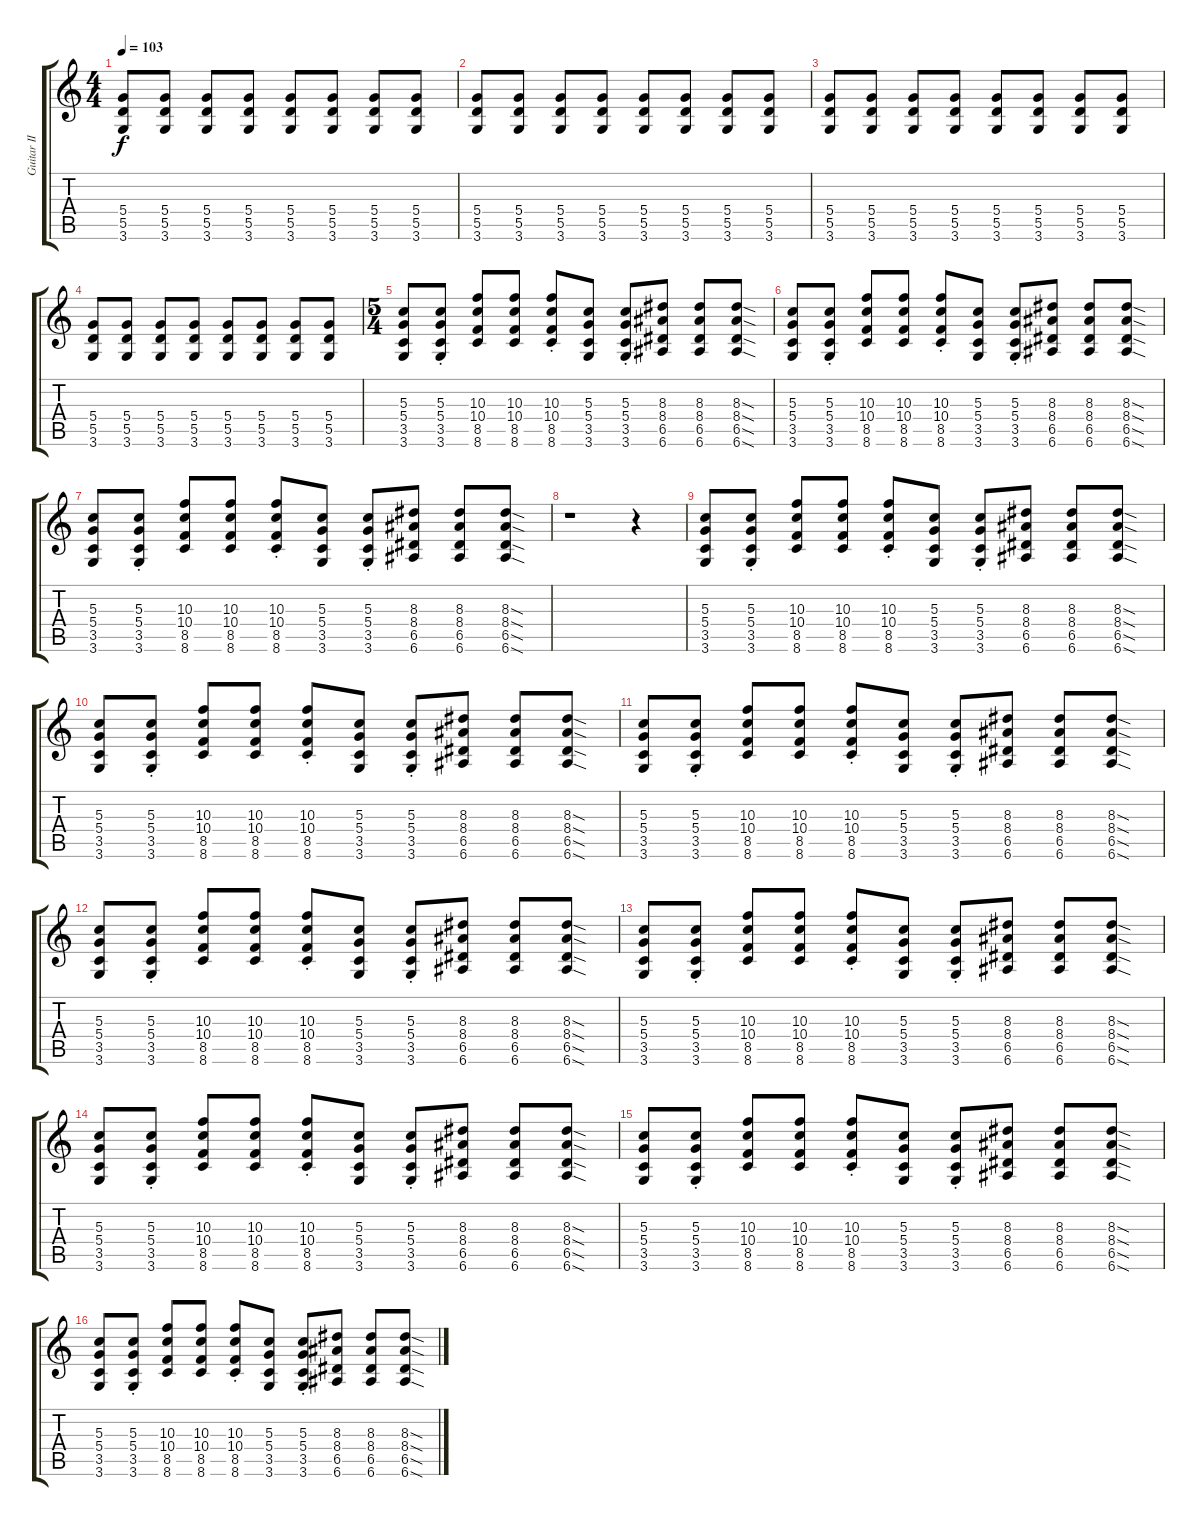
\track ("Guitar II" "Guitar II") {instrument electricguitarclean}
\staff {score tabs}
\tuning (E4 B3 G3 D3 A2 E2) {hide}
\ts (4 4)
\tempo 103
\clef g2
\ks c
(5.4 5.5 3.6).8{dy f} (5.4 5.5 3.6).8 (5.4 5.5 3.6).8 (5.4 5.5 3.6).8 (5.4 5.5 3.6).8 (5.4 5.5 3.6).8 (5.4 5.5 3.6).8 (5.4 5.5 3.6).8 |
(5.4 5.5 3.6).8 (5.4 5.5 3.6).8 (5.4 5.5 3.6).8 (5.4 5.5 3.6).8 (5.4 5.5 3.6).8 (5.4 5.5 3.6).8 (5.4 5.5 3.6).8 (5.4 5.5 3.6).8 |
(5.4 5.5 3.6).8 (5.4 5.5 3.6).8 (5.4 5.5 3.6).8 (5.4 5.5 3.6).8 (5.4 5.5 3.6).8 (5.4 5.5 3.6).8 (5.4 5.5 3.6).8 (5.4 5.5 3.6).8 |
(5.4 5.5 3.6).8 (5.4 5.5 3.6).8 (5.4 5.5 3.6).8 (5.4 5.5 3.6).8 (5.4 5.5 3.6).8 (5.4 5.5 3.6).8 (5.4 5.5 3.6).8 (5.4 5.5 3.6).8 |
\ts (5 4)
(5.3 5.4 3.5 3.6).8 (5.3{st} 5.4{st} 3.5{st} 3.6{st}).8 (10.3 10.4 8.5 8.6).8 (10.3 10.4 8.5 8.6).8 (10.3{st} 10.4{st} 8.5{st} 8.6{st}).8 (5.3 5.4 3.5 3.6).8 (5.3{st} 5.4{st} 3.5{st} 3.6{st}).8 (8.3 8.4 6.5 6.6).8 (8.3 8.4 6.5 6.6).8 (8.3{sod} 8.4{sod} 6.5{sod} 6.6{sod}).8 |
(5.3 5.4 3.5 3.6).8 (5.3{st} 5.4{st} 3.5{st} 3.6{st}).8 (10.3 10.4 8.5 8.6).8 (10.3 10.4 8.5 8.6).8 (10.3{st} 10.4{st} 8.5{st} 8.6{st}).8 (5.3 5.4 3.5 3.6).8 (5.3{st} 5.4{st} 3.5{st} 3.6{st}).8 (8.3 8.4 6.5 6.6).8 (8.3 8.4 6.5 6.6).8 (8.3{sod} 8.4{sod} 6.5{sod} 6.6{sod}).8 |
(5.3 5.4 3.5 3.6).8 (5.3{st} 5.4{st} 3.5{st} 3.6{st}).8 (10.3 10.4 8.5 8.6).8 (10.3 10.4 8.5 8.6).8 (10.3{st} 10.4{st} 8.5{st} 8.6{st}).8 (5.3 5.4 3.5 3.6).8 (5.3{st} 5.4{st} 3.5{st} 3.6{st}).8 (8.3 8.4 6.5 6.6).8 (8.3 8.4 6.5 6.6).8 (8.3{sod} 8.4{sod} 6.5{sod} 6.6{sod}).8 |
r.1 r.4 |
(5.3 5.4 3.5 3.6).8 (5.3{st} 5.4{st} 3.5{st} 3.6{st}).8 (10.3 10.4 8.5 8.6).8 (10.3 10.4 8.5 8.6).8 (10.3{st} 10.4{st} 8.5{st} 8.6{st}).8 (5.3 5.4 3.5 3.6).8 (5.3{st} 5.4{st} 3.5{st} 3.6{st}).8 (8.3 8.4 6.5 6.6).8 (8.3 8.4 6.5 6.6).8 (8.3{sod} 8.4{sod} 6.5{sod} 6.6{sod}).8 |
(5.3 5.4 3.5 3.6).8 (5.3{st} 5.4{st} 3.5{st} 3.6{st}).8 (10.3 10.4 8.5 8.6).8 (10.3 10.4 8.5 8.6).8 (10.3{st} 10.4{st} 8.5{st} 8.6{st}).8 (5.3 5.4 3.5 3.6).8 (5.3{st} 5.4{st} 3.5{st} 3.6{st}).8 (8.3 8.4 6.5 6.6).8 (8.3 8.4 6.5 6.6).8 (8.3{sod} 8.4{sod} 6.5{sod} 6.6{sod}).8 |
(5.3 5.4 3.5 3.6).8 (5.3{st} 5.4{st} 3.5{st} 3.6{st}).8 (10.3 10.4 8.5 8.6).8 (10.3 10.4 8.5 8.6).8 (10.3{st} 10.4{st} 8.5{st} 8.6{st}).8 (5.3 5.4 3.5 3.6).8 (5.3{st} 5.4{st} 3.5{st} 3.6{st}).8 (8.3 8.4 6.5 6.6).8 (8.3 8.4 6.5 6.6).8 (8.3{sod} 8.4{sod} 6.5{sod} 6.6{sod}).8 |
(5.3 5.4 3.5 3.6).8 (5.3{st} 5.4{st} 3.5{st} 3.6{st}).8 (10.3 10.4 8.5 8.6).8 (10.3 10.4 8.5 8.6).8 (10.3{st} 10.4{st} 8.5{st} 8.6{st}).8 (5.3 5.4 3.5 3.6).8 (5.3{st} 5.4{st} 3.5{st} 3.6{st}).8 (8.3 8.4 6.5 6.6).8 (8.3 8.4 6.5 6.6).8 (8.3{sod} 8.4{sod} 6.5{sod} 6.6{sod}).8 |
(5.3 5.4 3.5 3.6).8 (5.3{st} 5.4{st} 3.5{st} 3.6{st}).8 (10.3 10.4 8.5 8.6).8 (10.3 10.4 8.5 8.6).8 (10.3{st} 10.4{st} 8.5{st} 8.6{st}).8 (5.3 5.4 3.5 3.6).8 (5.3{st} 5.4{st} 3.5{st} 3.6{st}).8 (8.3 8.4 6.5 6.6).8 (8.3 8.4 6.5 6.6).8 (8.3{sod} 8.4{sod} 6.5{sod} 6.6{sod}).8 |
(5.3 5.4 3.5 3.6).8 (5.3{st} 5.4{st} 3.5{st} 3.6{st}).8 (10.3 10.4 8.5 8.6).8 (10.3 10.4 8.5 8.6).8 (10.3{st} 10.4{st} 8.5{st} 8.6{st}).8 (5.3 5.4 3.5 3.6).8 (5.3{st} 5.4{st} 3.5{st} 3.6{st}).8 (8.3 8.4 6.5 6.6).8 (8.3 8.4 6.5 6.6).8 (8.3{sod} 8.4{sod} 6.5{sod} 6.6{sod}).8 |
(5.3 5.4 3.5 3.6).8 (5.3{st} 5.4{st} 3.5{st} 3.6{st}).8 (10.3 10.4 8.5 8.6).8 (10.3 10.4 8.5 8.6).8 (10.3{st} 10.4{st} 8.5{st} 8.6{st}).8 (5.3 5.4 3.5 3.6).8 (5.3{st} 5.4{st} 3.5{st} 3.6{st}).8 (8.3 8.4 6.5 6.6).8 (8.3 8.4 6.5 6.6).8 (8.3{sod} 8.4{sod} 6.5{sod} 6.6{sod}).8 |
(5.3 5.4 3.5 3.6).8 (5.3{st} 5.4{st} 3.5{st} 3.6{st}).8 (10.3 10.4 8.5 8.6).8 (10.3 10.4 8.5 8.6).8 (10.3{st} 10.4{st} 8.5{st} 8.6{st}).8 (5.3 5.4 3.5 3.6).8 (5.3{st} 5.4{st} 3.5{st} 3.6{st}).8 (8.3 8.4 6.5 6.6).8 (8.3 8.4 6.5 6.6).8 (8.3{sod} 8.4{sod} 6.5{sod} 6.6{sod}).8
